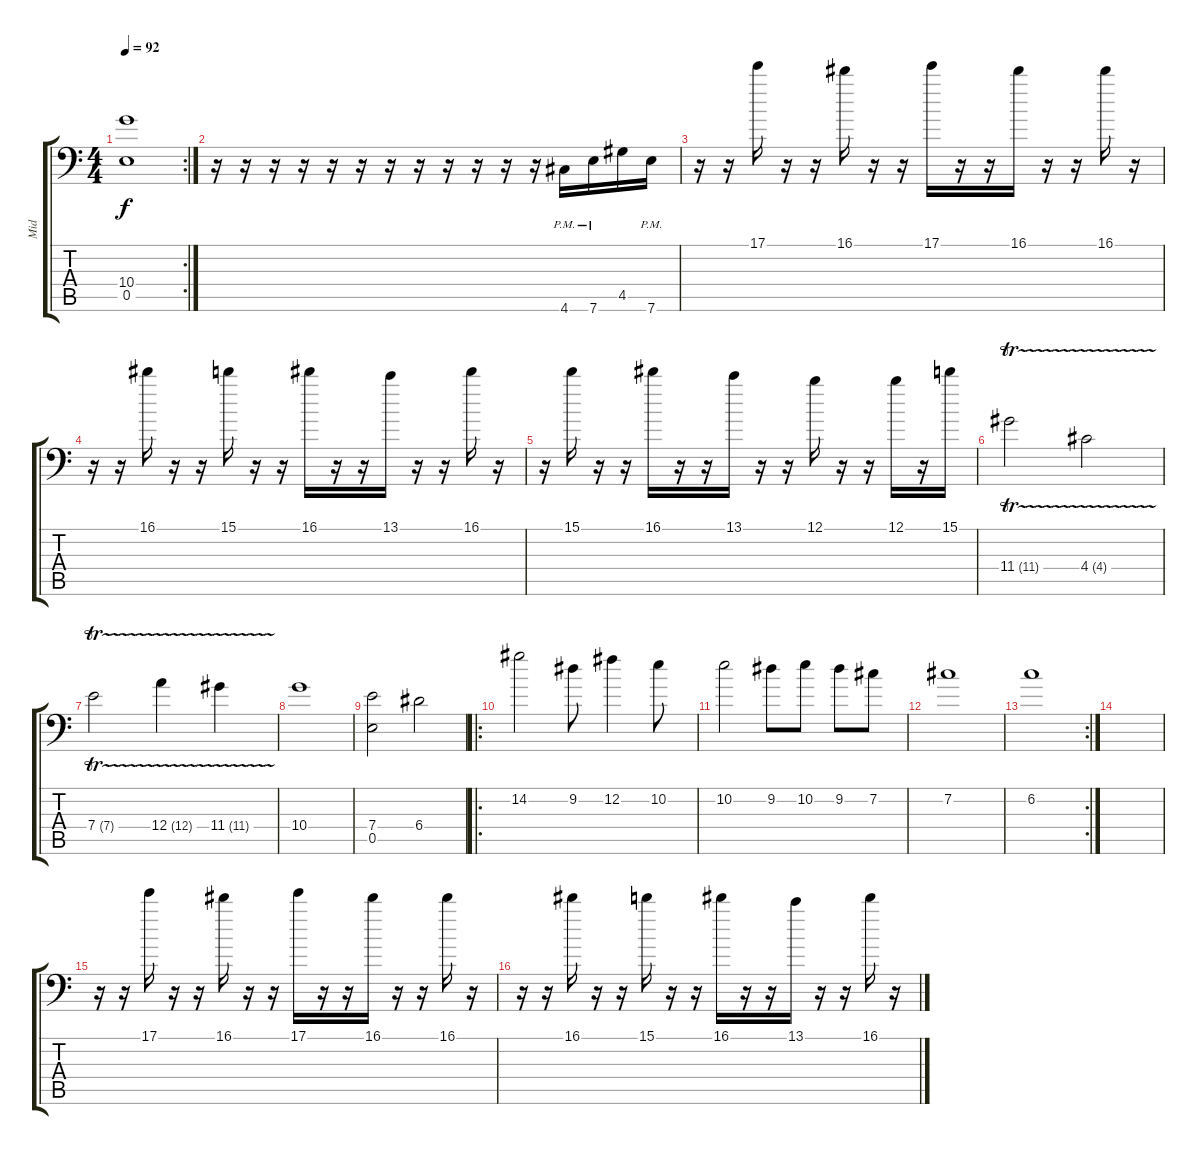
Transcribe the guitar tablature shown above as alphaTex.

\track ("Mid" "Mid") {instrument distortionguitar}
\staff {score tabs}
\tuning (B3 Gb3 D3 A2 E2 A1) {hide}
\rc 2
\ts (4 4)
\tempo 92
\clef f4
\ks c
(10.4 0.5).1{dy f} |
r.16 r.16 r.16 r.16 r.16 r.16 r.16 r.16 r.16 r.16 r.16 r.16 4.6{pm}.16 7.6{pm}.16 4.5.16 7.6{pm}.16 |
r.16 r.16 17.1.16 r.16 r.16 16.1.16 r.16 r.16 17.1.16 r.16 r.16 16.1.16 r.16 r.16 16.1.16 r.16 |
r.16 r.16 16.1.16 r.16 r.16 15.1.16 r.16 r.16 16.1.16 r.16 r.16 13.1.16 r.16 r.16 16.1.16 r.16 |
r.16 15.1.16 r.16 r.16 16.1.16 r.16 r.16 13.1.16 r.16 r.16 12.1.16 r.16 r.16 12.1.16 r.16 15.1.16 |
11.4{tr (11 16)}.2 4.4{tr (4 16)}.2 |
7.4{tr (7 16)}.2 12.4{tr (12 16)}.4 11.4{tr (11 16)}.4 |
10.4.1 |
(7.4 0.5).2 6.4.2 |
\ro
14.2.2 9.2.8 12.2.4 10.2.8 |
10.2.2 9.2.8 10.2.8 9.2.8 7.2.8 |
7.2.1 |
\rc 2
6.2.1 |
|
r.16 r.16 17.1.16 r.16 r.16 16.1.16 r.16 r.16 17.1.16 r.16 r.16 16.1.16 r.16 r.16 16.1.16 r.16 |
r.16 r.16 16.1.16 r.16 r.16 15.1.16 r.16 r.16 16.1.16 r.16 r.16 13.1.16 r.16 r.16 16.1.16 r.16
